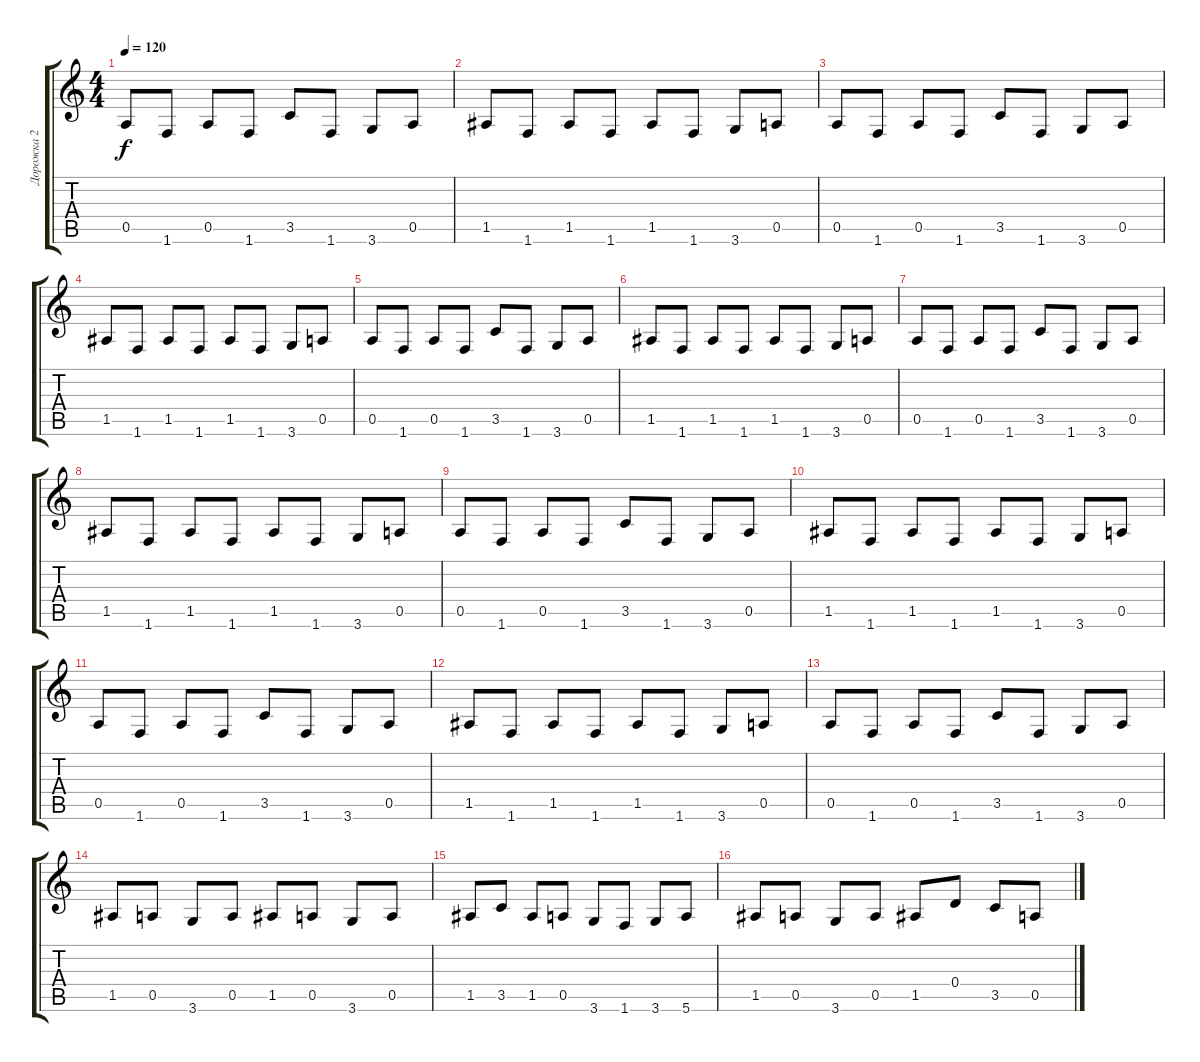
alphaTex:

\track ("Дорожка 2" "Дорожка 2") {instrument synthbass1}
\staff {score tabs}
\tuning (E4 B3 G3 D3 A2 E2) {hide}
\ts (4 4)
\tempo 120
\clef g2
\ks c
0.5.8{dy f} 1.6.8 0.5.8 1.6.8 3.5.8 1.6.8 3.6.8 0.5.8 |
1.5.8 1.6.8 1.5.8 1.6.8 1.5.8 1.6.8 3.6.8 0.5.8 |
0.5.8 1.6.8 0.5.8 1.6.8 3.5.8 1.6.8 3.6.8 0.5.8 |
1.5.8 1.6.8 1.5.8 1.6.8 1.5.8 1.6.8 3.6.8 0.5.8 |
0.5.8 1.6.8 0.5.8 1.6.8 3.5.8 1.6.8 3.6.8 0.5.8 |
1.5.8 1.6.8 1.5.8 1.6.8 1.5.8 1.6.8 3.6.8 0.5.8 |
0.5.8 1.6.8 0.5.8 1.6.8 3.5.8 1.6.8 3.6.8 0.5.8 |
1.5.8 1.6.8 1.5.8 1.6.8 1.5.8 1.6.8 3.6.8 0.5.8 |
0.5.8 1.6.8 0.5.8 1.6.8 3.5.8 1.6.8 3.6.8 0.5.8 |
1.5.8 1.6.8 1.5.8 1.6.8 1.5.8 1.6.8 3.6.8 0.5.8 |
0.5.8 1.6.8 0.5.8 1.6.8 3.5.8 1.6.8 3.6.8 0.5.8 |
1.5.8 1.6.8 1.5.8 1.6.8 1.5.8 1.6.8 3.6.8 0.5.8 |
0.5.8 1.6.8 0.5.8 1.6.8 3.5.8 1.6.8 3.6.8 0.5.8 |
1.5.8 0.5.8 3.6.8 0.5.8 1.5.8 0.5.8 3.6.8 0.5.8 |
1.5.8 3.5.8 1.5.8 0.5.8 3.6.8 1.6.8 3.6.8 5.6.8 |
1.5.8 0.5.8 3.6.8 0.5.8 1.5.8 0.4.8 3.5.8 0.5.8
